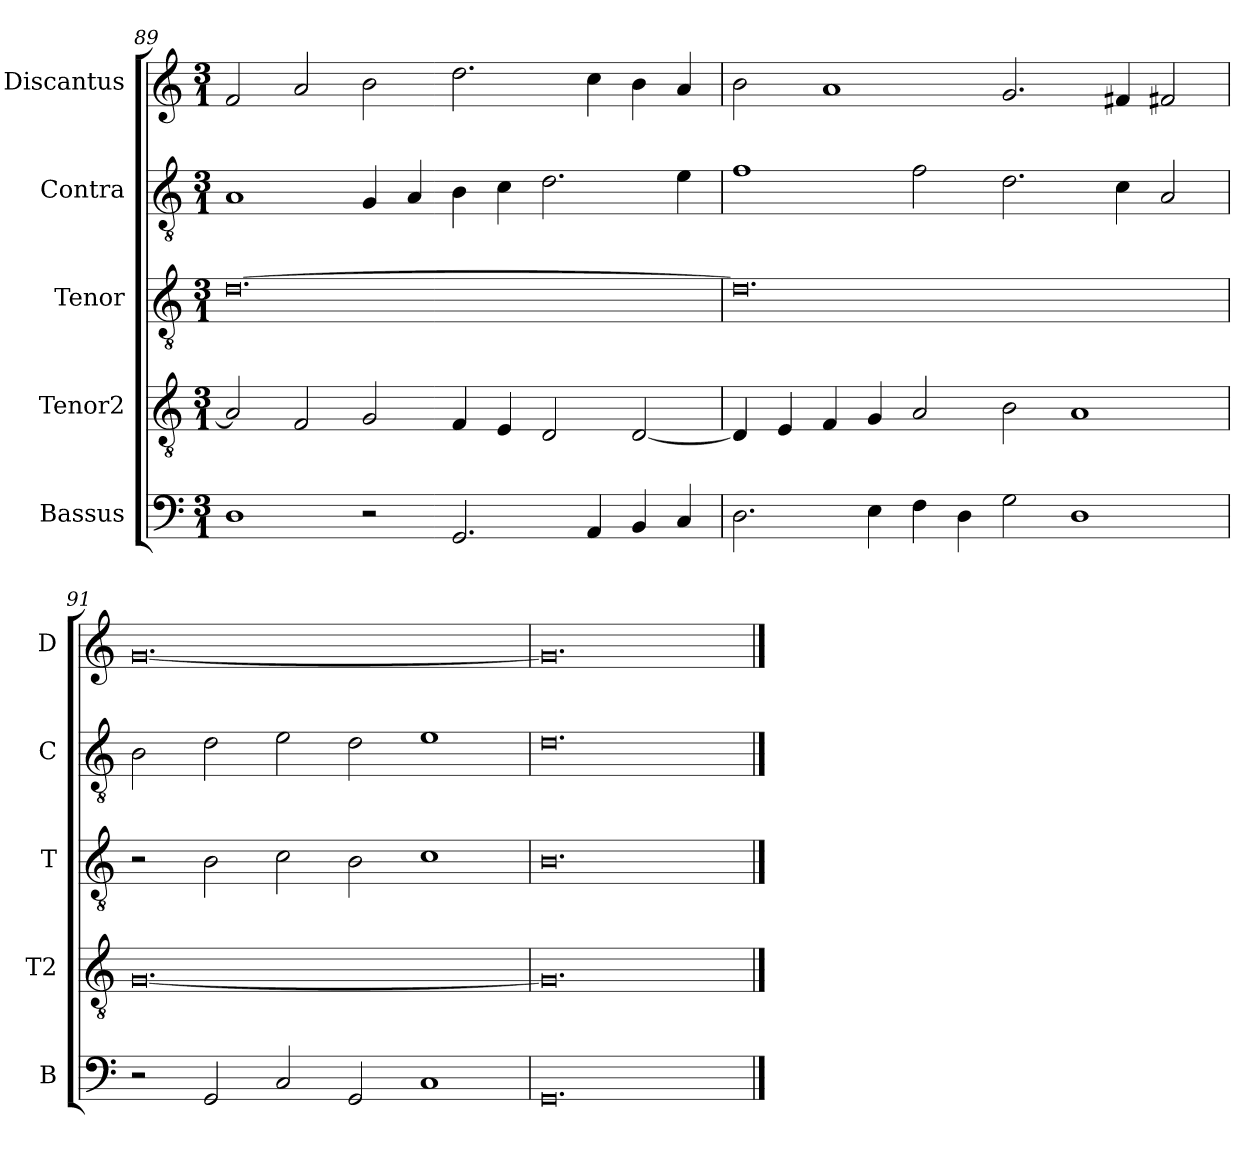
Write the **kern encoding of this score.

**kern	**kern	**kern	**kern	**kern
*part5	*part4	*part3	*part2	*part1
*staff5	*staff4	*staff3	*staff2	*staff1
*I"Bassus	*I"Tenor2	*I"Tenor	*I"Contra	*I"Discantus
*I'B	*I'T2	*I'T	*I'C	*I'D
*clefF4	*clefGv2	*clefGv2	*clefGv2	*clefG2
*k[]	*k[]	*k[]	*k[]	*k[]
*M3/1	*M3/1	*M3/1	*M3/1	*M3/1
=89	=89	=89	=89	=89
1D	2A/]	[0.d	1A	2f/
.	2F/	.	.	2a/
2r	2G/	.	4G/	2b\
.	.	.	4A/	.
2.GG/	4F/	.	4B\	2.dd\
.	4E/	.	4c\	.
.	2D/	.	2.d\	.
4AA/	.	.	.	4cc\
4BB/	[2D/	.	.	4b\
4C/	.	.	4e\	4a/
=90	=90	=90	=90	=90
2.D\	4D/]	0.d]	1f	2b\
.	4E/	.	.	.
.	4F/	.	.	1a
4E\	4G/	.	.	.
4F\	2A/	.	2f\	.
4D\	.	.	.	.
2G\	2B\	.	2.d\	2.g/
1D	1A	.	.	.
.	.	.	4c\	4f#X/
.	.	.	2A/	2f#X/
=91	=91	=91	=91	=91
2r	[0.G	2r	2B\	[0.g
2GG/	.	2B\	2d\	.
2C/	.	2c\	2e\	.
2GG/	.	2B\	2d\	.
1C	.	1c	1e	.
=92	=92	=92	=92	=92
0.GG	0.G]	0.B	0.d	0.g]
==	==	==	==	==
*-	*-	*-	*-	*-
